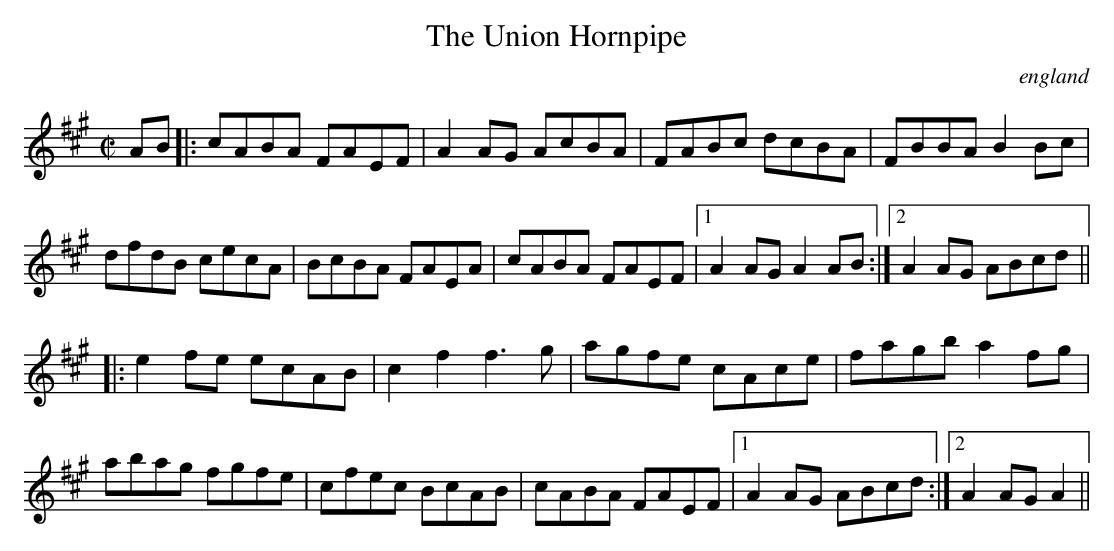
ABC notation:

X:1
T:Union Hornpipe, The
O:england
M:C|
K:A
AB|:cABA FAEF|A2AG AcBA|FABc dcBA|FBBA B2Bc|
dfdB cecA|BcBA FAEA|cABA FAEF|1 A2AG A2AB:|2 A2AG ABcd||
|:e2fe ecAB|c2f2 f3g|agfe cAce|fagb a2fg|
abag fgfe|cfec BcAB|cABA FAEF|1 A2AG ABcd:|2 A2AG A2||
